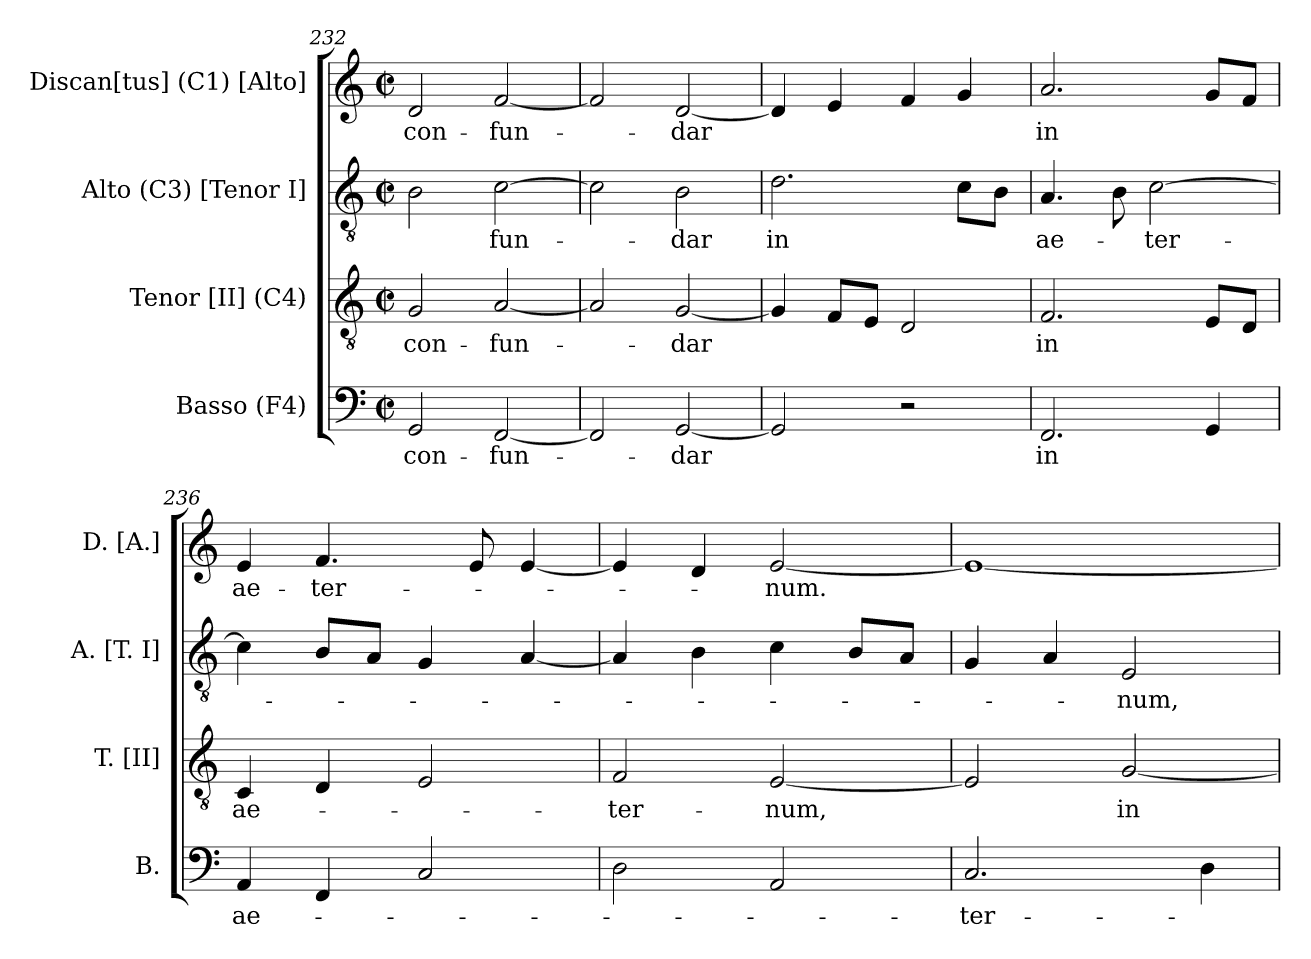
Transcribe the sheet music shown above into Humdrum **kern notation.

**kern	**text	**kern	**text	**kern	**text	**kern	**text
*part4	*part4	*part3	*part3	*part2	*part2	*part1	*part1
*staff4	*staff4	*staff3	*staff3	*staff2	*staff2	*staff1	*staff1
*I"Basso (F4)	*	*I"Tenor [II] (C4)	*	*I"Alto (C3) [Tenor I]	*	*I"Discan[tus] (C1) [Alto]	*
*I'B.	*	*I'T. [II]	*	*I'A. [T. I]	*	*I'D. [A.]	*
*clefF4	*	*clefGv2	*	*clefGv2	*	*clefG2	*
*	*	*ITrd7c12	*	*ITrd7c12	*	*	*
*k[]	*	*k[]	*	*k[]	*	*k[]	*
*C:	*	*C:	*	*C:	*	*C:	*
*M2/2	*	*M2/2	*	*M2/2	*	*M2/2	*
*met(c|)	*	*met(c|)	*	*met(c|)	*	*met(c|)	*
=232	=232	=232	=232	=232	=232	=232	=232
!	!LO:LY:b:color=#000000	!	!	!	!	!	!
!	!	!	!LO:LY:b:color=#000000	!	!	!	!
!	!	!	!	!	!	!	!LO:LY:b:color=#000000
2GGi/	con-	2GGi/	con-	2BBi\	.	2di/	con-
!	!LO:LY:b:color=#000000	!	!	!	!	!	!
!	!	!	!LO:LY:b:color=#000000	!	!	!	!
!	!	!	!	!	!LO:LY:b:color=#000000	!	!
!	!	!	!	!	!	!	!LO:LY:b:color=#000000
[<2FFi/	-fun-	[<2AAi/	-fun-	[>2Ci\	-fun-	[<2fi/	-fun-
=233	=233	=233	=233	=233	=233	=233	=233
2FFi/]	.	2AAi/]	.	2Ci\]	.	2fi/]	.
!	!LO:LY:b:color=#000000	!	!	!	!	!	!
!	!	!	!LO:LY:b:color=#000000	!	!	!	!
!	!	!	!	!	!LO:LY:b:color=#000000	!	!
!	!	!	!	!	!	!	!LO:LY:b:color=#000000
[<2GGi/	-dar	[<2GGi/	-dar	2BBi\	-dar	[<2di/	-dar
=234	=234	=234	=234	=234	=234	=234	=234
!	!	!	!	!	!LO:LY:b:color=#000000	!	!
2GGi/]	.	4GGi/]	.	2.Di\	in	4di/]	.
.	.	8FFi/L	.	.	.	4ei/	.
.	.	8EEi/J	.	.	.	.	.
2r	.	2DDi/	.	.	.	4fi/	.
.	.	.	.	8Ci\L	.	4gi/	.
.	.	.	.	8BBi\J	.	.	.
!!LO:LB:g=z
=235	=235	=235	=235	=235	=235	=235	=235
!	!LO:LY:b:color=#000000	!	!	!	!	!	!
!	!	!	!LO:LY:b:color=#000000	!	!	!	!
!	!	!	!	!	!LO:LY:b:color=#000000	!	!
!	!	!	!	!	!	!	!LO:LY:b:color=#000000
2.FFi/	in	2.FFi/	in	4.AAi/	ae-	2.ai/	in
.	.	.	.	8BBi\	.	.	.
!	!	!	!	!	!LO:LY:b:color=#000000	!	!
.	.	.	.	[>2Ci\	-ter-	.	.
4GGi/	.	8EEi/L	.	.	.	8gi/L	.
.	.	8DDi/J	.	.	.	8fi/J	.
=236	=236	=236	=236	=236	=236	=236	=236
!	!LO:LY:b:color=#000000	!	!	!	!	!	!
!	!	!	!LO:LY:b:color=#000000	!	!	!	!
!	!	!	!	!	!	!	!LO:LY:b:color=#000000
4AAi/	ae-	4CCi/	ae-	4Ci\]	.	4ei/	ae-
!	!	!	!	!	!	!	!LO:LY:b:color=#000000
4FFi/	.	4DDi/	.	8BBi/L	.	4.fi/	-ter-
.	.	.	.	8AAi/J	.	.	.
2Ci/	.	2EEi/	.	4GGi/	.	.	.
.	.	.	.	.	.	8ei/	.
.	.	.	.	[<4AAi/	.	[<4ei/	.
=237	=237	=237	=237	=237	=237	=237	=237
!	!	!	!LO:LY:b:color=#000000	!	!	!	!
2Di\	.	2FFi/	-ter-	4AAi/]	.	4ei/]	.
.	.	.	.	4BBi\	.	4di/	.
!	!	!	!LO:LY:b:color=#000000	!	!	!	!
!	!	!	!	!	!	!	!LO:LY:b:color=#000000
2AAi/	.	[<2EEi/	-num,	4Ci\	.	[<2ei/	-num.
.	.	.	.	8BBi/L	.	.	.
.	.	.	.	8AAi/J	.	.	.
=238	=238	=238	=238	=238	=238	=238	=238
!	!LO:LY:b:color=#000000	!	!	!	!	!	!
2.Ci/	-ter-	2EEi/]	.	4GGi/	.	1ei_<	.
.	.	.	.	4AAi/	.	.	.
!	!	!	!LO:LY:b:color=#000000	!	!	!	!
!	!	!	!	!	!LO:LY:b:color=#000000	!	!
.	.	[<2GGi/	in	2EEi/	-num,	.	.
4Di\	.	.	.	.	.	.	.
=	=	=	=	=	=	=	=
*-	*-	*-	*-	*-	*-	*-	*-
